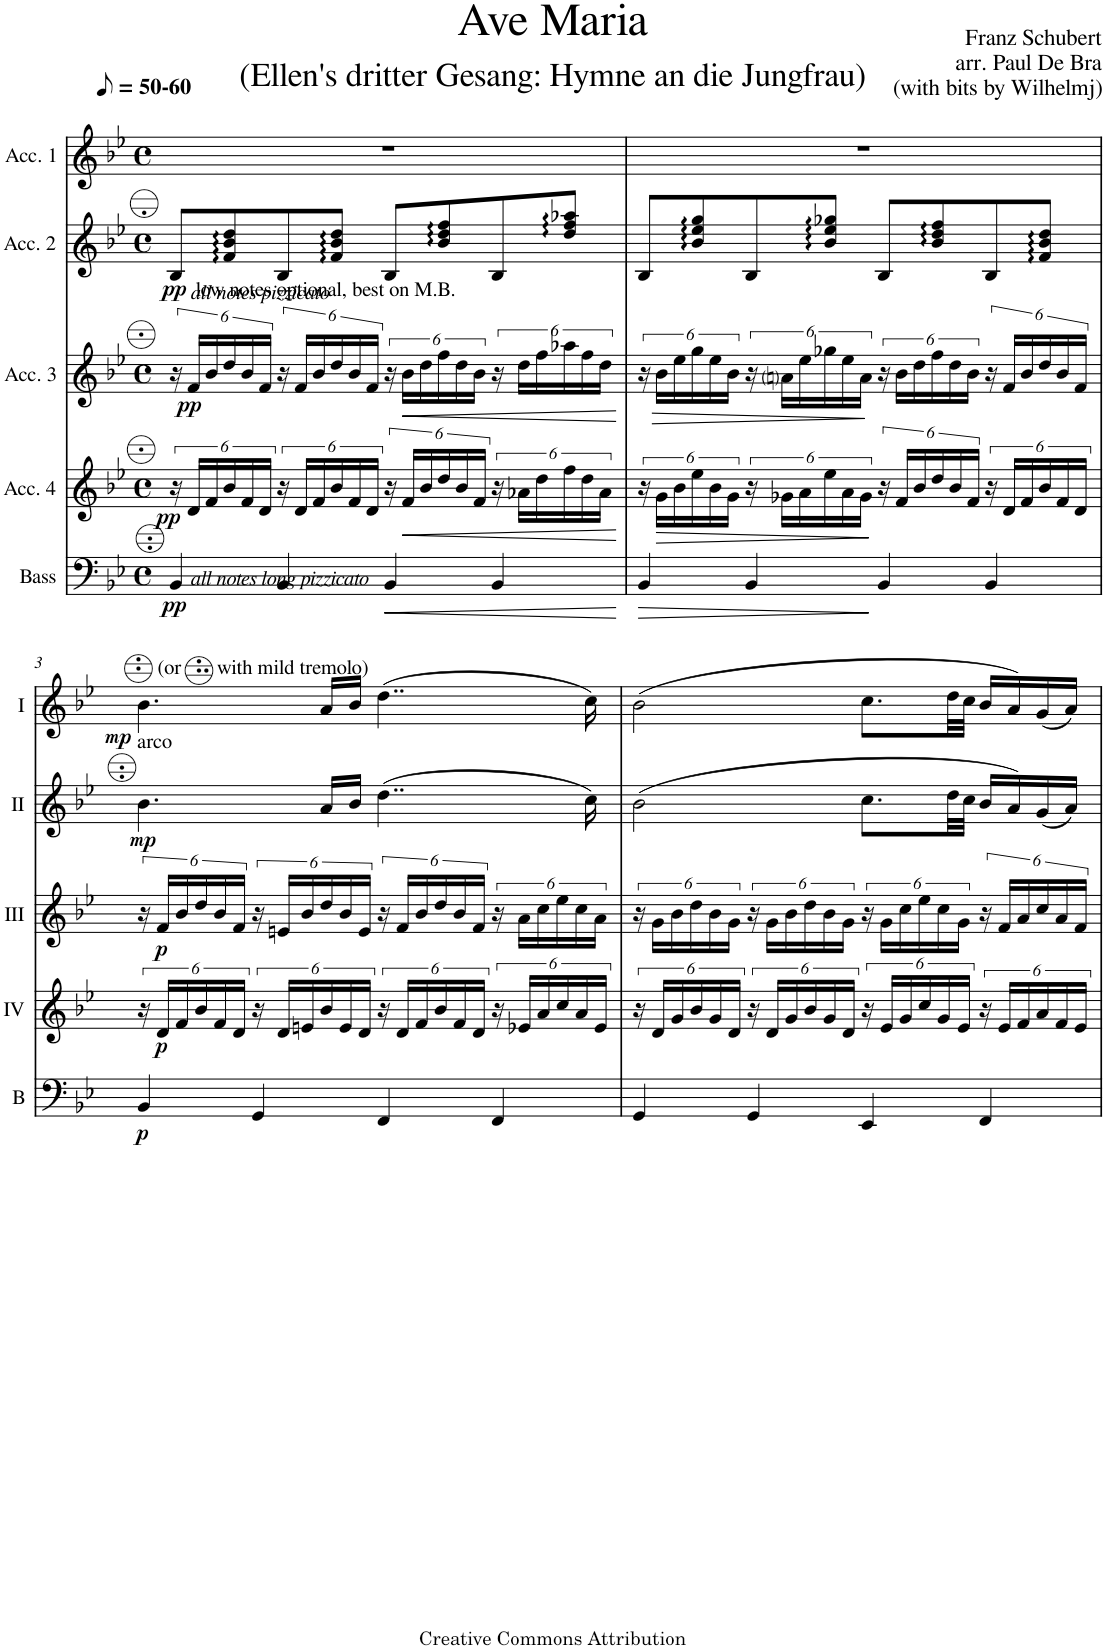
**kern	**dynam	**kern	**dynam	**kern	**dynam	**kern	**dynam	**kern	**dynam
*part5	*part5	*part4	*part4	*part3	*part3	*part2	*part2	*part1	*part1
*staff5	*staff5	*staff4	*staff4	*staff3	*staff3	*staff2	*staff2	*staff1	*staff1
*I"Bass	*	*I"Acc. 4	*	*I"Acc. 3	*	*I"Acc. 2	*	*I"Acc. 1	*
*I'B	*	*	*	*	*	*	*	*	*
*clefF4	*	*clefG2	*	*clefG2	*	*clefG2	*	*clefG2	*
*Trd7c12	*	*	*	*	*	*	*	*	*
*k[b-e-]	*	*k[b-e-]	*	*k[b-e-]	*	*k[b-e-]	*	*k[b-e-]	*
*M4/4	*	*M4/4	*	*M4/4	*	*M4/4	*	*M4/4	*
*met(c)	*	*met(c)	*	*met(c)	*	*met(c)	*	*met(c)	*
*MM25	*	*MM25	*	*MM25	*	*MM25	*	*MM25	*
=1	=1	=1	=1	=1	=1	=1	=1	=1	=1
!	!	!	!	!	!	!	!	!LO:TX:a:B:t=-60	!
!	!	!	!	!	!	!LO:TX:b:t=low notes optional, best on M.B.	!	!	!
!	!	!	!	!	!	!LO:TX:b:i:t=all notes pizzicato	!	!	!
!LO:TX:b:i:t=all notes long pizzicato	!	!	!	!	!	!	!	!	!
!	!LO:DY:b	!	!LO:DY:b	!	!	!	!LO:DY:b	!	!
4BB-/	pp	24r	pp	24r	.	8BB-/L	pp	1r	.
!	!	!	!	!	!LO:DY:b	!	!	!	!
.	.	24d/LL	.	24f/LL	pp	.	.	.	.
.	.	24f/	.	24b-/	.	.	.	.	.
.	.	24b-/	.	24dd/	.	8F/ 8B-/ 8d/	.	.	.
.	.	24f/	.	24b-/	.	.	.	.	.
.	.	24d/JJ	.	24f/JJ	.	.	.	.	.
4BB-/	.	24r	.	24r	.	8BB-/	.	.	.
.	.	24d/LL	.	24f/LL	.	.	.	.	.
.	.	24f/	.	24b-/	.	.	.	.	.
.	.	24b-/	.	24dd/	.	8F/ 8B-/ 8d/J	.	.	.
.	.	24f/	.	24b-/	.	.	.	.	.
.	.	24d/JJ	.	24f/JJ	.	.	.	.	.
!	!LO:HP:b	!	!	!	!	!	!	!	!
4BB-/	<	24r	.	24r	.	8BB-/L	.	.	.
!	!	!	!LO:HP:b	!	!LO:HP:b	!	!	!	!
.	.	24f/LL	<	24b-\LL	<	.	.	.	.
.	.	24b-/	.	24dd\	.	.	.	.	.
.	.	24dd/	.	24ff\	.	8B-/ 8d/ 8f/	.	.	.
.	.	24b-/	.	24dd\	.	.	.	.	.
.	.	24f/JJ	.	24b-\JJ	.	.	.	.	.
4BB-/	.	24r	.	24r	.	8BB-/	.	.	.
.	.	24a-X\LL	.	24dd\LL	.	.	.	.	.
.	.	24dd\	.	24ff\	.	.	.	.	.
.	.	24ff\	.	24aa-X\	.	8d/ 8f/ 8a-X/J	.	.	.
.	.	24dd\	.	24ff\	.	.	.	.	.
.	.	24a-\JJ	.	24dd\JJ	.	.	.	.	.
.	[	.	[	.	[	.	.	.	.
=2	=2	=2	=2	=2	=2	=2	=2	=2	=2
!	!LO:HP:b	!	!	!	!	!	!	!	!
4BB-/	>	24r	.	24r	.	8BB-/L	.	1r	.
!	!	!	!LO:HP:b	!	!LO:HP:b	!	!	!	!
.	.	24g\LL	>	24b-\LL	>	.	.	.	.
.	.	24b-\	.	24ee-\	.	.	.	.	.
.	.	24ee-\	.	24gg\	.	8B-/ 8e-/ 8g/	.	.	.
.	.	24b-\	.	24ee-\	.	.	.	.	.
.	.	24g\JJ	.	24b-\JJ	.	.	.	.	.
4BB-/	.	24r	.	24r	.	8BB-/	.	.	.
.	.	24g-X\LL	.	24ani\LL	.	.	.	.	.
.	.	24a\	.	24ee-\	.	.	.	.	.
.	.	24ee-\	.	24gg-X\	.	8B-/ 8e-/ 8g-X/J	.	.	.
.	.	24a\	.	24ee-\	.	.	.	.	.
.	.	24g-\JJ	.	24a\JJ	.	.	.	.	.
4BB-/	]	24r	]	24r	]	8BB-/L	.	.	.
.	.	24f/LL	.	24b-\LL	.	.	.	.	.
.	.	24b-/	.	24dd\	.	.	.	.	.
.	.	24dd/	.	24ff\	.	8B-/ 8d/ 8f/	.	.	.
.	.	24b-/	.	24dd\	.	.	.	.	.
.	.	24f/JJ	.	24b-\JJ	.	.	.	.	.
4BB-/	.	24r	.	24r	.	8BB-/	.	.	.
.	.	24d/LL	.	24f/LL	.	.	.	.	.
.	.	24f/	.	24b-/	.	.	.	.	.
.	.	24b-/	.	24dd/	.	8F/ 8B-/ 8d/J	.	.	.
.	.	24f/	.	24b-/	.	.	.	.	.
.	.	24d/JJ	.	24f/JJ	.	.	.	.	.
!!LO:LB:g=z
=3	=3	=3	=3	=3	=3	=3	=3	=3	=3
!	!	!	!	!	!	!	!	!LO:TX:a:t=(or       with mild tremolo)	!
!	!	!	!	!	!	!LO:TX:a:t=arco	!	!	!
!	!LO:DY:b	!	!	!	!	!	!LO:DY:b	!	!LO:DY:b
4BB-/	p	24r	.	24r	.	4.B-\	mp	4.b-\	mp
!	!	!	!LO:DY:b	!	!LO:DY:b	!	!	!	!
.	.	24d/LL	p	24f/LL	p	.	.	.	.
.	.	24f/	.	24b-/	.	.	.	.	.
.	.	24b-/	.	24dd/	.	.	.	.	.
.	.	24f/	.	24b-/	.	.	.	.	.
.	.	24d/JJ	.	24f/JJ	.	.	.	.	.
4GG/	.	24r	.	24r	.	.	.	.	.
.	.	24d/LL	.	24en/LL	.	.	.	.	.
.	.	24en/	.	24b-/	.	.	.	.	.
.	.	24b-/	.	24dd/	.	16A/LL	.	16a/LL	.
.	.	24e/	.	24b-/	.	.	.	.	.
.	.	.	.	.	.	16B-/JJ	.	16b-/JJ	.
.	.	24d/JJ	.	24e/JJ	.	.	.	.	.
4FF/	.	24r	.	24r	.	(4..d\	.	(4..dd\	.
.	.	24d/LL	.	24f/LL	.	.	.	.	.
.	.	24f/	.	24b-/	.	.	.	.	.
.	.	24b-/	.	24dd/	.	.	.	.	.
.	.	24f/	.	24b-/	.	.	.	.	.
.	.	24d/JJ	.	24f/JJ	.	.	.	.	.
4FF/	.	24r	.	24r	.	.	.	.	.
.	.	24e-X/LL	.	24a\LL	.	.	.	.	.
.	.	24a/	.	24cc\	.	.	.	.	.
.	.	24cc/	.	24ee-\	.	.	.	.	.
.	.	24a/	.	24cc\	.	.	.	.	.
.	.	.	.	.	.	16c\)	.	16cc\)	.
.	.	24e-/JJ	.	24a\JJ	.	.	.	.	.
=4	=4	=4	=4	=4	=4	=4	=4	=4	=4
4GG/	.	24r	.	24r	.	(2B-\	.	(2b-\	.
.	.	24d/LL	.	24g\LL	.	.	.	.	.
.	.	24g/	.	24b-\	.	.	.	.	.
.	.	24b-/	.	24dd\	.	.	.	.	.
.	.	24g/	.	24b-\	.	.	.	.	.
.	.	24d/JJ	.	24g\JJ	.	.	.	.	.
4GG/	.	24r	.	24r	.	.	.	.	.
.	.	24d/LL	.	24g\LL	.	.	.	.	.
.	.	24g/	.	24b-\	.	.	.	.	.
.	.	24b-/	.	24dd\	.	.	.	.	.
.	.	24g/	.	24b-\	.	.	.	.	.
.	.	24d/JJ	.	24g\JJ	.	.	.	.	.
4EE-/	.	24r	.	24r	.	8.c\L	.	8.cc\L	.
.	.	24e-/LL	.	24g\LL	.	.	.	.	.
.	.	24g/	.	24cc\	.	.	.	.	.
.	.	24cc/	.	24ee-\	.	.	.	.	.
.	.	24g/	.	24cc\	.	.	.	.	.
.	.	.	.	.	.	32d\LL	.	32dd\LL	.
.	.	24e-/JJ	.	24g\JJ	.	.	.	.	.
.	.	.	.	.	.	32c\JJJ	.	32cc\JJJ	.
4FF/	.	24r	.	24r	.	16B-/LL	.	16b-/LL	.
.	.	24e-/LL	.	24f/LL	.	.	.	.	.
.	.	.	.	.	.	16A/)	.	16a/)	.
.	.	24f/	.	24a/	.	.	.	.	.
.	.	24a/	.	24cc/	.	(16G/	.	(16g/	.
.	.	24f/	.	24a/	.	.	.	.	.
.	.	.	.	.	.	16A/JJ)	.	16a/JJ)	.
.	.	24e-/JJ	.	24f/JJ	.	.	.	.	.
=	=	=	=	=	=	=	=	=	=
*-	*-	*-	*-	*-	*-	*-	*-	*-	*-
